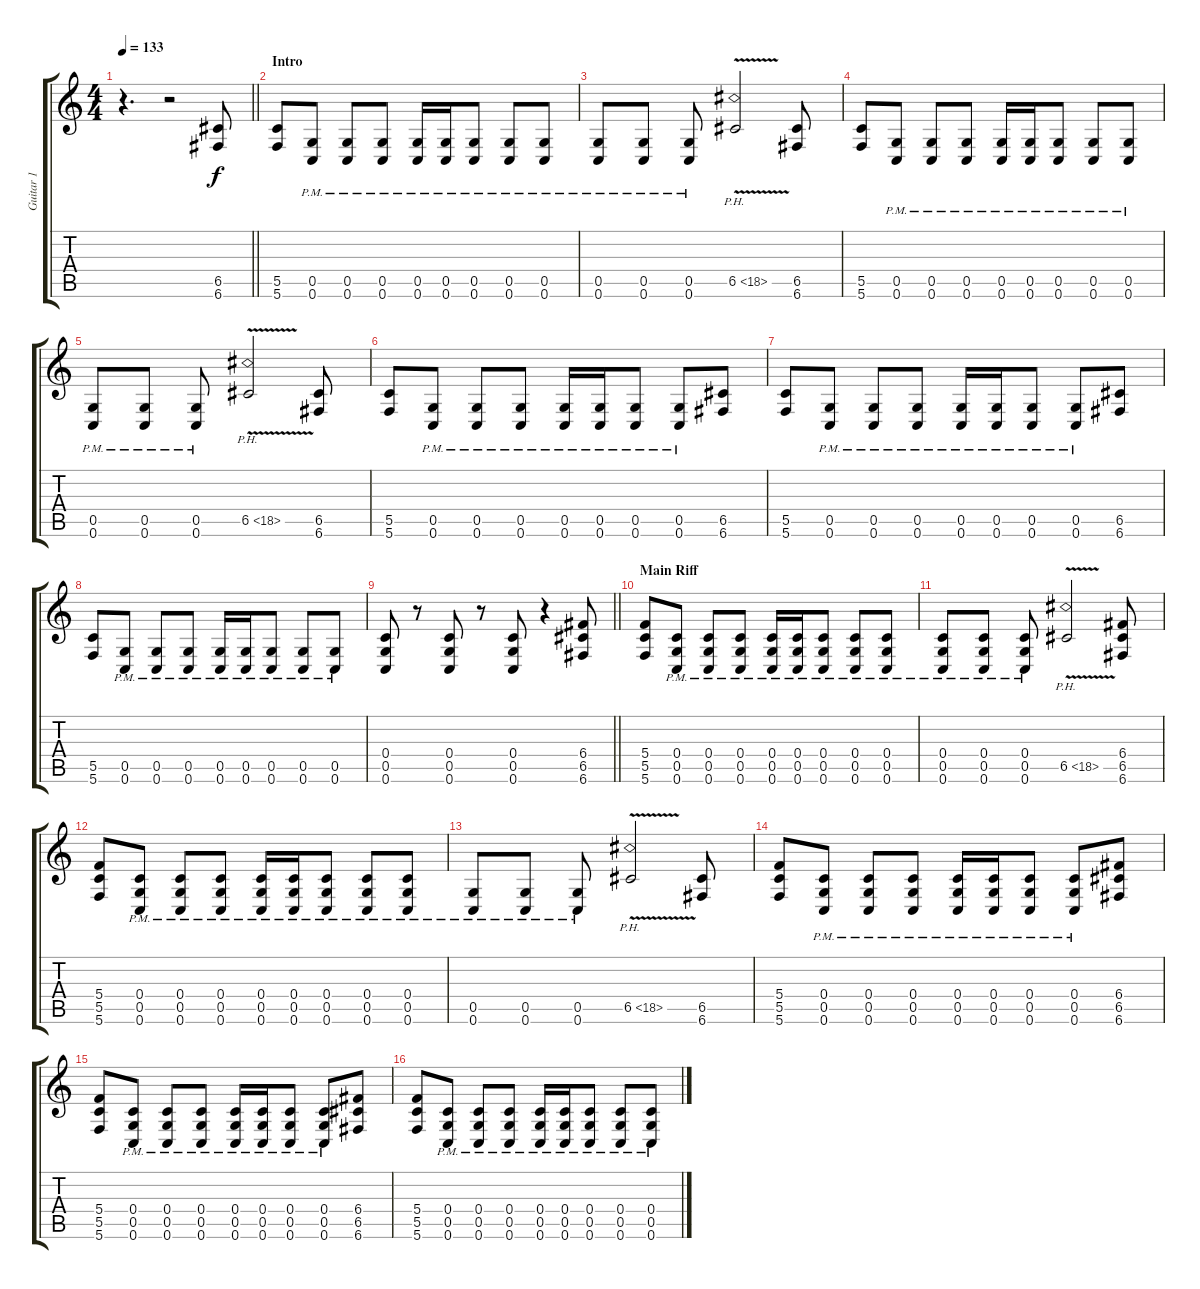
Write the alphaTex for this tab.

\track ("Guitar 1" "Guitar 1") {instrument distortionguitar}
\staff {score tabs}
\tuning (D4 A3 F3 C3 G2 C2) {hide}
\ts (4 4)
\tempo 133
\clef g2
\barLineRight lightlight
\ks c
r.4{d dy f instrument distortionguitar} r.2 (6.5 6.6).8 |
\section ("" "Intro")
(5.5 5.6).8 (0.5{pm} 0.6{pm}).8 (0.5{pm} 0.6{pm}).8 (0.5{pm} 0.6{pm}).8 (0.5{pm} 0.6{pm}).16 (0.5{pm} 0.6{pm}).16 (0.5{pm} 0.6{pm}).8 (0.5{pm} 0.6{pm}).8 (0.5{pm} 0.6{pm}).8 |
(0.5{pm} 0.6{pm}).8 (0.5{pm} 0.6{pm}).8 (0.5{pm} 0.6{pm}).8 6.5{ph 12 v}.2 (6.5 6.6).8 |
(5.5 5.6).8 (0.5{pm} 0.6{pm}).8 (0.5{pm} 0.6{pm}).8 (0.5{pm} 0.6{pm}).8 (0.5{pm} 0.6{pm}).16 (0.5{pm} 0.6{pm}).16 (0.5{pm} 0.6{pm}).8 (0.5{pm} 0.6{pm}).8 (0.5{pm} 0.6{pm}).8 |
(0.5{pm} 0.6{pm}).8 (0.5{pm} 0.6{pm}).8 (0.5{pm} 0.6{pm}).8 6.5{ph 12 v}.2 (6.5 6.6).8 |
(5.5 5.6).8 (0.5{pm} 0.6{pm}).8 (0.5{pm} 0.6{pm}).8 (0.5{pm} 0.6{pm}).8 (0.5{pm} 0.6{pm}).16 (0.5{pm} 0.6{pm}).16 (0.5{pm} 0.6{pm}).8 (0.5{pm} 0.6{pm}).8 (6.5 6.6).8 |
(5.5 5.6).8 (0.5{pm} 0.6{pm}).8 (0.5{pm} 0.6{pm}).8 (0.5{pm} 0.6{pm}).8 (0.5{pm} 0.6{pm}).16 (0.5{pm} 0.6{pm}).16 (0.5{pm} 0.6{pm}).8 (0.5{pm} 0.6{pm}).8 (6.5 6.6).8 |
(5.5 5.6).8 (0.5{pm} 0.6{pm}).8 (0.5{pm} 0.6{pm}).8 (0.5{pm} 0.6{pm}).8 (0.5{pm} 0.6{pm}).16 (0.5{pm} 0.6{pm}).16 (0.5{pm} 0.6{pm}).8 (0.5{pm} 0.6{pm}).8 (0.5{pm} 0.6{pm}).8 |
\barLineRight lightlight
(0.4 0.5 0.6).8 r.8 (0.4 0.5 0.6).8 r.8 (0.4 0.5 0.6).8 r.4 (6.4 6.5 6.6).8 |
\section ("" "Main Riff")
(5.4 5.5 5.6).8 (0.4{pm} 0.5{pm} 0.6{pm}).8 (0.4{pm} 0.5{pm} 0.6{pm}).8 (0.4{pm} 0.5{pm} 0.6{pm}).8 (0.4{pm} 0.5{pm} 0.6{pm}).16 (0.4{pm} 0.5{pm} 0.6{pm}).16 (0.4{pm} 0.5{pm} 0.6{pm}).8 (0.4{pm} 0.5{pm} 0.6{pm}).8 (0.4{pm} 0.5{pm} 0.6{pm}).8 |
(0.4{pm} 0.5{pm} 0.6{pm}).8 (0.4{pm} 0.5{pm} 0.6{pm}).8 (0.4{pm} 0.5{pm} 0.6{pm}).8 6.5{ph 12 v}.2 (6.4 6.5 6.6).8 |
(5.4 5.5 5.6).8 (0.4{pm} 0.5{pm} 0.6{pm}).8 (0.4{pm} 0.5{pm} 0.6{pm}).8 (0.4{pm} 0.5{pm} 0.6{pm}).8 (0.4{pm} 0.5{pm} 0.6{pm}).16 (0.4{pm} 0.5{pm} 0.6{pm}).16 (0.4{pm} 0.5{pm} 0.6{pm}).8 (0.4{pm} 0.5{pm} 0.6{pm}).8 (0.4{pm} 0.5{pm} 0.6{pm}).8 |
(0.5{pm} 0.6{pm}).8 (0.5{pm} 0.6{pm}).8 (0.5{pm} 0.6{pm}).8 6.5{ph 12 v}.2 (6.5 6.6).8 |
(5.4 5.5 5.6).8 (0.4{pm} 0.5{pm} 0.6{pm}).8 (0.4{pm} 0.5{pm} 0.6{pm}).8 (0.4{pm} 0.5{pm} 0.6{pm}).8 (0.4{pm} 0.5{pm} 0.6{pm}).16 (0.4{pm} 0.5{pm} 0.6{pm}).16 (0.4{pm} 0.5{pm} 0.6{pm}).8 (0.4{pm} 0.5{pm} 0.6{pm}).8 (6.4 6.5 6.6).8 |
(5.4 5.5 5.6).8 (0.4{pm} 0.5{pm} 0.6{pm}).8 (0.4{pm} 0.5{pm} 0.6{pm}).8 (0.4{pm} 0.5{pm} 0.6{pm}).8 (0.4{pm} 0.5{pm} 0.6{pm}).16 (0.4{pm} 0.5{pm} 0.6{pm}).16 (0.4{pm} 0.5{pm} 0.6{pm}).8 (0.4{pm} 0.5{pm} 0.6{pm}).8 (6.4 6.5 6.6).8 |
(5.4 5.5 5.6).8 (0.4{pm} 0.5{pm} 0.6{pm}).8 (0.4{pm} 0.5{pm} 0.6{pm}).8 (0.4{pm} 0.5{pm} 0.6{pm}).8 (0.4{pm} 0.5{pm} 0.6{pm}).16 (0.4{pm} 0.5{pm} 0.6{pm}).16 (0.4{pm} 0.5{pm} 0.6{pm}).8 (0.4{pm} 0.5{pm} 0.6{pm}).8 (0.4{pm} 0.5{pm} 0.6{pm}).8
